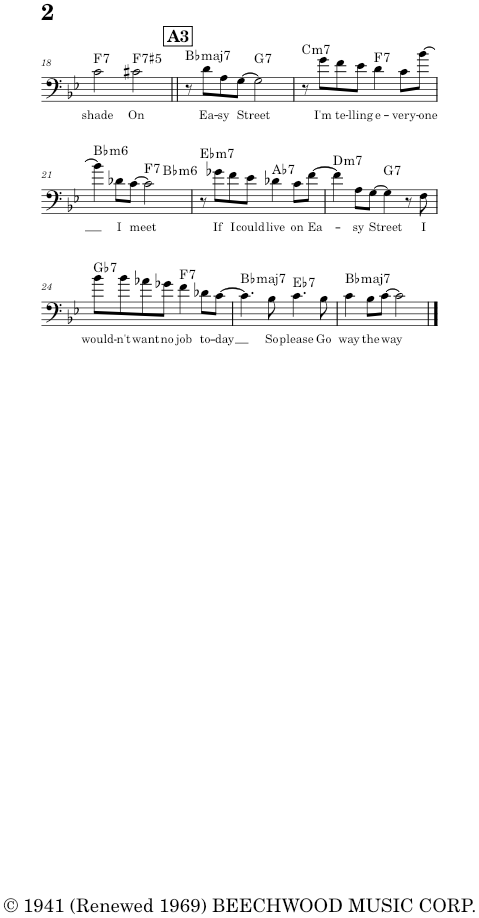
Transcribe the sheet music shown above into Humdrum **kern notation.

**kern	**text	**harte
*part1	*part1	*part1
*staff1	*staff1	*
*I"Piano	*	*
*I'Pno.	*	*
!!LO:PB:g=z
*clefF4	*	*
*k[b-e-]	*	*
*M4/4	*	*
=18	=18	=18
!	!LO:LY:b	!LO:H:kt=7
2c\	shade	F:7
!	!LO:LY:b	!LO:H:kt=7
2c#X\	On	F:(3,#5,b7)
!!LO:REH:place=s1:a:B:cj:fs=14:t=A3
=19||	=19||	=19||
!	!	!LO:H:kt=maj7
8r	.	Bb:maj7
!	!LO:LY:b	!
8d\L	Ea-	.
!	!LO:LY:b	!
8A\	-sy	.
!	!LO:LY:b	!
[8G\J	Street	.
!	!	!LO:H:kt=7
2G\]	.	G:7
=20	=20	=20
!	!	!LO:H:kt=m7
8r	.	C:min7
!	!LO:LY:b	!
8g\L	I'm	.
!	!LO:LY:b	!
8f\	te-	.
!	!LO:LY:b	!
8e-\J	-lling	.
!	!LO:LY:b	!LO:H:kt=7
4d\	e-	F:7
!	!LO:LY:b	!
8c\L	-very-	.
!	!LO:LY:b	!
[8b-\J	-one	.
!!LO:LB:g=z
=21	=21	=21
!	!	!LO:H:kt=m6
*^	*	*
4b-\]	2.ryy	.	Bb:min6
!	!	!LO:LY:b	!
8d-X\L	.	I	.
!	!	!LO:LY:b	!
[8c\J	.	meet	.
!	!	!	!LO:H:kt=7
2c\]	.	.	F:7
!	!	!	!LO:H:kt=m6
.	4ryy	.	Bb:min6
=22	=22	=22	=22
!	!	!	!LO:H:kt=m7
*v	*v	*	*
8r	.	Eb:min7
!	!LO:LY:b	!
8g-X\L	If	.
!	!LO:LY:b	!
8f\	I	.
!	!LO:LY:b	!
8e-\J	could	.
!	!LO:LY:b	!LO:H:kt=7
4d-X\	live	Ab:7
!	!LO:LY:b	!
8c\L	on	.
!	!LO:LY:b	!
[8f\J	Ea-	.
=23	=23	=23
!	!	!LO:H:kt=m7
4f\]	.	D:min7
!	!LO:LY:b	!
8A\L	-sy	.
!	!LO:LY:b	!
[8G\J	Street	.
!	!	!LO:H:kt=7
4G\]	.	G:7
8r	.	.
!	!LO:LY:b	!
8F\	I	.
!!LO:LB:g=z
=24	=24	=24
!	!LO:LY:b	!LO:H:kt=7
8b-\L	would-	Gb:7
!	!LO:LY:b	!
8b-\	-n't	.
!	!LO:LY:b	!
8a-X\	want	.
!	!LO:LY:b	!
8g-X\J	no	.
!	!LO:LY:b	!LO:H:kt=7
4f\	job	F:7
!	!LO:LY:b	!
8d-X\L	to-	.
!	!LO:LY:b	!
[8c\J	-day	.
=25	=25	=25
!	!	!LO:H:kt=maj7
4.c\]	.	Bb:maj7
!	!LO:LY:b	!
8B-\	So	.
!	!LO:LY:b	!LO:H:kt=7
4.c\	please	Eb:7
!	!LO:LY:b	!
8B-\	Go	.
=26	=26	=26
!	!LO:LY:b	!LO:H:kt=maj7
4c\	way	Bb:maj7
!	!LO:LY:b	!
8B-\L	the	.
!	!LO:LY:b	!
[8c\J	way	.
2c\]	.	.
==	==	==
*-	*-	*-
